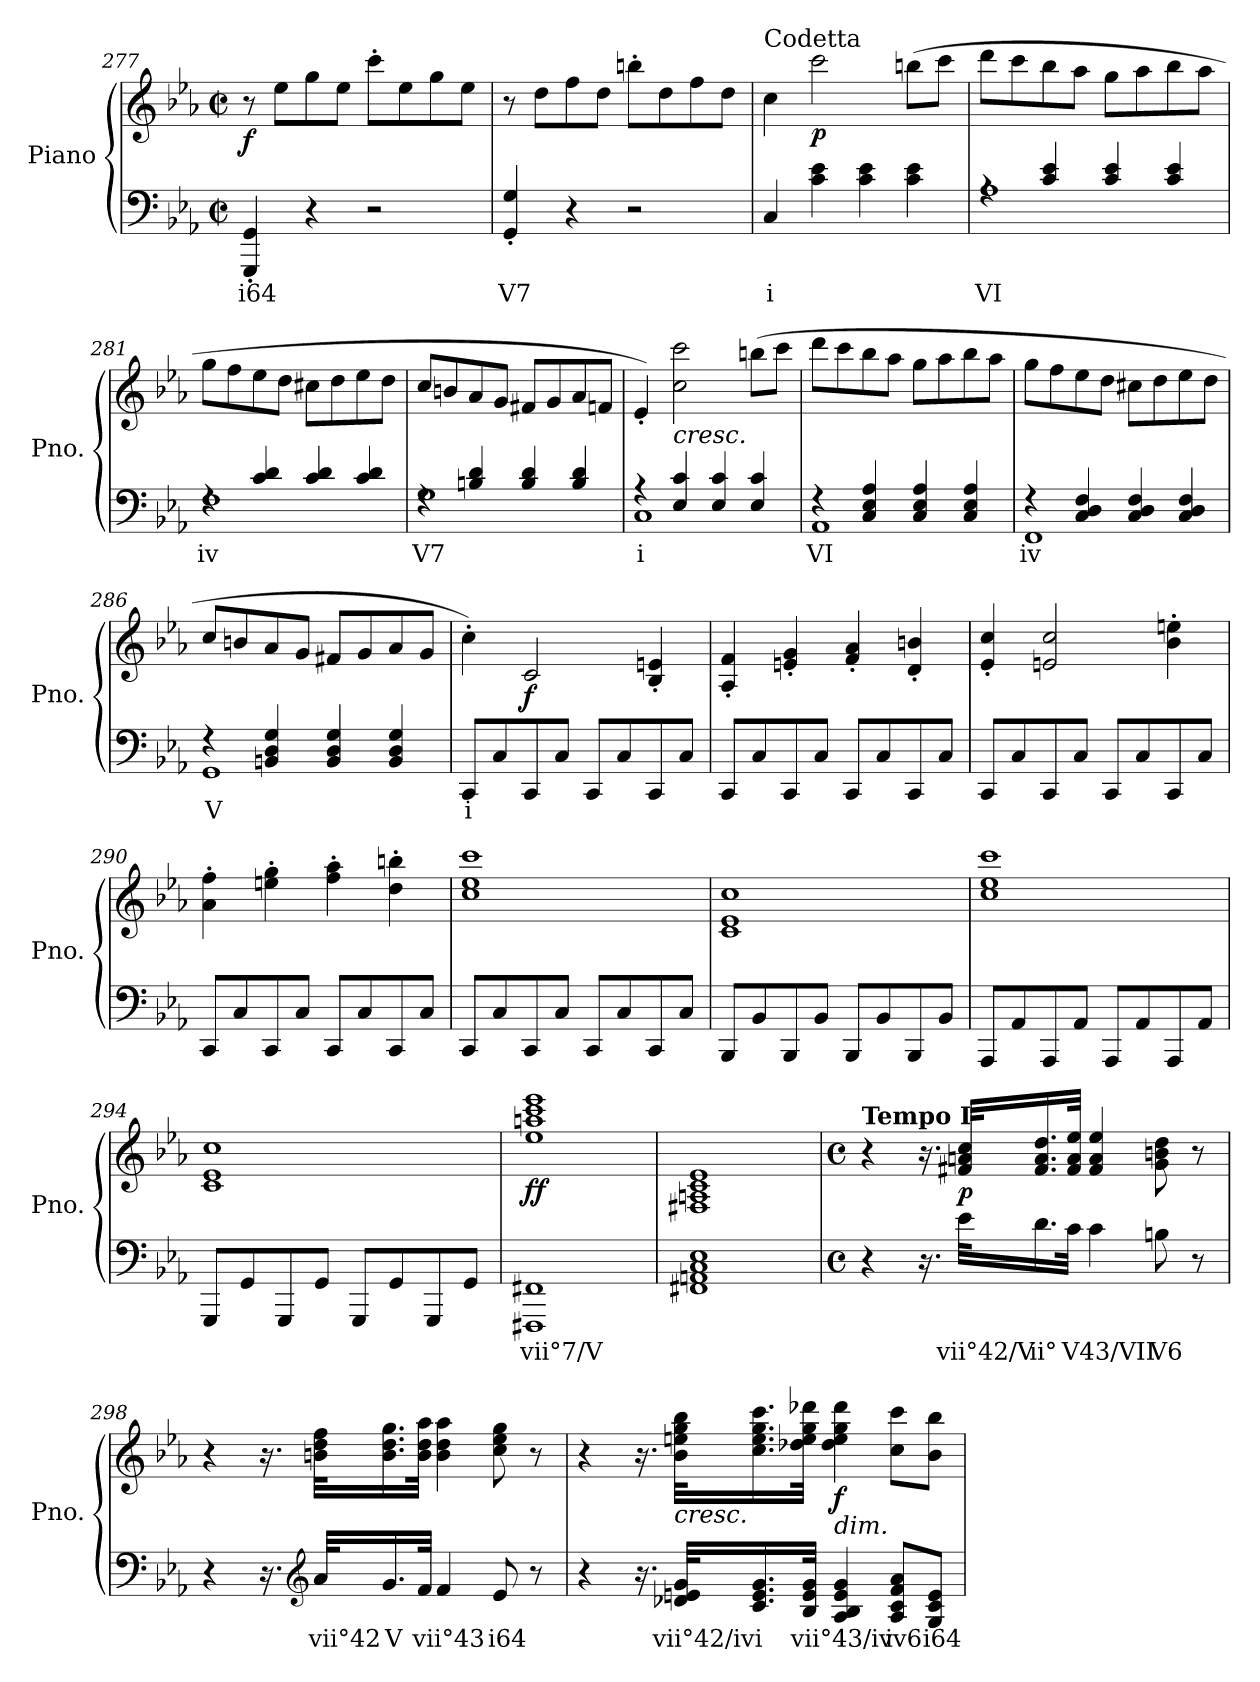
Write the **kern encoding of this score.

**kern	**text	**kern	**dynam
*part1	*part1	*part1	*part1
*staff2	*staff2	*staff1	*staff1/2
*I"Piano	*	*	*
*I'Pno.	*	*	*
*clefF4	*	*clefG2	*
*k[b-e-a-]	*	*k[b-e-a-]	*
*M2/2	*	*M2/2	*
*met(c|)	*	*met(c|)	*
=277	=277	=277	=277
!	!LO:LY:b	!	!LO:DY:b
4GGG/' 4GG/'	i64	8r	f
.	.	8ee-\L	.
4r	.	8gg\	.
.	.	8ee-\J	.
2r	.	8ccc'\L	.
.	.	8ee-\	.
.	.	8gg\	.
.	.	8ee-\J	.
=278	=278	=278	=278
!	!LO:LY:b	!	!
4GG/' 4G/'	V7	8r	.
.	.	8dd\L	.
4r	.	8ff\	.
.	.	8dd\J	.
2r	.	8bbn'\L	.
.	.	8dd\	.
.	.	8ff\	.
.	.	8dd\J	.
=279	=279	=279	=279
!	!	!LO:TX:a:t=Codetta	!
!	!LO:LY:b	!	!
4C/	i	4cc\	.
!	!	!	!LO:DY:b
4c\ 4e-\	.	2ccc\	p
4c\ 4e-\	.	.	.
4c\ 4e-\	.	(>8bbn\L	.
.	.	8ccc\J	.
=280	=280	=280	=280
*^	*	*	*
!	!	!LO:LY:b	!	!
4rA	1A-	VI	8ddd\L	.
.	.	.	8ccc\	.
4c/ 4e-/	.	.	8bb-\	.
.	.	.	8aa-\J	.
4c/ 4e-/	.	.	8gg\L	.
.	.	.	8aa-\	.
4c/ 4e-/	.	.	8bb-\	.
.	.	.	8aa-\J	.
=281	=281	=281	=281	=281
!	!	!LO:LY:b	!	!
4rF	1F	iv	8gg\L	.
.	.	.	8ff\	.
4c/ 4d/	.	.	8ee-\	.
.	.	.	8dd\J	.
4c/ 4d/	.	.	8cc#X\L	.
.	.	.	8dd\	.
4c/ 4d/	.	.	8ee-\	.
.	.	.	8dd\J	.
=282	=282	=282	=282	=282
!	!	!LO:LY:b	!	!
4rF	1G	V7	8cc/L	.
.	.	.	8bn/	.
4Bn/ 4d/	.	.	8a-/	.
.	.	.	8g/J	.
4B/ 4d/	.	.	8f#X/L	.
.	.	.	8g/	.
4B/ 4d/	.	.	8a-/	.
.	.	.	8fn/J	.
=283	=283	=283	=283	=283
!	!	!LO:LY:b	!	!
4r	1C	i	4e-'/)	.
!	!	!	!LO:TX:b:i:t=cresc.	!
4E-/ 4c/	.	.	2cc\ 2ccc\	.
4E-/ 4c/	.	.	.	.
4E-/ 4c/	.	.	(>8bbn\L	.
.	.	.	8ccc\J	.
!!LO:LB:g=z
=284	=284	=284	=284	=284
!	!	!LO:LY:b	!	!
4r	1AA-	VI	8ddd\L	.
.	.	.	8ccc\	.
4C/ 4E-/ 4A-/	.	.	8bb-\	.
.	.	.	8aa-\J	.
4C/ 4E-/ 4A-/	.	.	8gg\L	.
.	.	.	8aa-\	.
4C/ 4E-/ 4A-/	.	.	8bb-\	.
.	.	.	8aa-\J	.
=285	=285	=285	=285	=285
!	!	!LO:LY:b	!	!
4r	1FF	iv	8gg\L	.
.	.	.	8ff\	.
4C/ 4D/ 4F/	.	.	8ee-\	.
.	.	.	8dd\J	.
4C/ 4D/ 4F/	.	.	8cc#X\L	.
.	.	.	8dd\	.
4C/ 4D/ 4F/	.	.	8ee-\	.
.	.	.	8dd\J	.
=286	=286	=286	=286	=286
!	!	!LO:LY:b	!	!
4r	1GG	V	8cc/L	.
.	.	.	8bn/	.
4BBn/ 4D/ 4G/	.	.	8a-/	.
.	.	.	8g/J	.
4BB/ 4D/ 4G/	.	.	8f#X/L	.
.	.	.	8g/	.
4BB/ 4D/ 4G/	.	.	8a-/	.
.	.	.	8g/J	.
*v	*v	*	*	*
=287	=287	=287	=287
!	!LO:LY:b	!	!
8CC/L	i	4cc'\)	.
8C/	.	.	.
!	!	!	!LO:DY:b
8CC/	.	2c/	f
8C/J	.	.	.
8CC/L	.	.	.
8C/	.	.	.
8CC/	.	4B-/' 4en/'	.
8C/J	.	.	.
=288	=288	=288	=288
8CC/L	.	4A-/' 4f/'	.
8C/	.	.	.
8CC/	.	4en/' 4g/'	.
8C/J	.	.	.
8CC/L	.	4f/' 4a-/'	.
8C/	.	.	.
8CC/	.	4d/' 4bn/'	.
8C/J	.	.	.
=289	=289	=289	=289
8CC/L	.	4e-/' 4cc/'	.
8C/	.	.	.
8CC/	.	2en/ 2cc/	.
8C/J	.	.	.
8CC/L	.	.	.
8C/	.	.	.
8CC/	.	4b-\' 4een\'	.
8C/J	.	.	.
=290	=290	=290	=290
8CC/L	.	4a-\' 4ff\'	.
8C/	.	.	.
8CC/	.	4een\' 4gg\'	.
8C/J	.	.	.
8CC/L	.	4ff\' 4aa-\'	.
8C/	.	.	.
8CC/	.	4dd\' 4bbn\'	.
8C/J	.	.	.
!!LO:PB:g=z
=291	=291	=291	=291
8CC/L	.	1cc 1ee- 1ccc	.
8C/	.	.	.
8CC/	.	.	.
8C/J	.	.	.
8CC/L	.	.	.
8C/	.	.	.
8CC/	.	.	.
8C/J	.	.	.
=292	=292	=292	=292
8BBB-/L	.	1c 1e- 1cc	.
8BB-/	.	.	.
8BBB-/	.	.	.
8BB-/J	.	.	.
8BBB-/L	.	.	.
8BB-/	.	.	.
8BBB-/	.	.	.
8BB-/J	.	.	.
=293	=293	=293	=293
8AAA-/L	.	1cc 1ee- 1ccc	.
8AA-/	.	.	.
8AAA-/	.	.	.
8AA-/J	.	.	.
8AAA-/L	.	.	.
8AA-/	.	.	.
8AAA-/	.	.	.
8AA-/J	.	.	.
=294	=294	=294	=294
8GGG/L	.	1c 1e- 1cc	.
8GG/	.	.	.
8GGG/	.	.	.
8GG/J	.	.	.
8GGG/L	.	.	.
8GG/	.	.	.
8GGG/	.	.	.
8GG/J	.	.	.
=295	=295	=295	=295
!	!LO:LY:b	!	!LO:DY:b
1FFF#X 1FF#X	vii°7/V	1ee- 1aan 1ccc 1eee-	ff
=296	=296	=296	=296
1FF#X 1AAn 1C 1E-	.	1F#X 1An 1c 1e-	.
=297	=297	=297	=297
*M4/4	*	*M4/4	*
*met(c)	*	*met(c)	*
*	*	*MM30	*
!	!	!LO:TX:a:B:t=Tempo I	!
4r	.	4r	.
16.r	.	16.r	.
!	!LO:LY:b	!	!LO:DY:b
32e-\KLL	vii°42/V	32f#X/ 32an/ 32cc/KLL	p
!	!LO:LY:b	!	!
16.d\	ii°	16.f#/ 16.a/ 16.dd/	.
!	!LO:LY:b	!	!
32c\JJk	V43/VII	32f#/ 32a/ 32ee-/JJk	.
4c\	.	4f#/ 4a/ 4ee-/	.
!	!LO:LY:b	!	!
8Bn\	V6	8g\ 8bn\ 8dd\	.
8r	.	8r	.
!!LO:LB:g=z
=298	=298	=298	=298
4r	.	4r	.
16.r	.	16.r	.
*clefG2	*	*	*
!	!LO:LY:b	!	!
32a-/KLL	vii°42	32bn\ 32dd\ 32ff\KLL	.
!	!LO:LY:b	!	!
16.g/	V	16.b\ 16.dd\ 16.gg\	.
!	!LO:LY:b	!	!
32f/JJk	vii°43	32b\ 32dd\ 32aa-\JJk	.
4f/	.	4b\ 4dd\ 4aa-\	.
!	!LO:LY:b	!	!
8e-/	i64	8cc\ 8ee-\ 8gg\	.
8r	.	8r	.
=299	=299	=299	=299
4r	.	4r	.
16.r	.	16.r	.
!	!	!LO:TX:b:i:t=cresc.	!
!	!LO:LY:b	!	!
32d-X/ 32en/ 32g/KLL	vii°42/iv	32b-\ 32een\ 32gg\ 32bb-\KLL	.
!	!LO:LY:b	!	!
16.c/ 16.e/ 16.g/	i	16.cc\ 16.ee\ 16.gg\ 16.ccc\	.
!	!LO:LY:b	!	!
32B-/ 32e/ 32g/JJk	vii°43/iv	32dd-X\ 32ee\ 32gg\ 32ddd-X\JJk	.
!	!	!LO:TX:b:i:t=dim.	!
!	!	!	!LO:DY:b
4A-/ 4B-/ 4e/ 4g/	.	4dd-\ 4ee\ 4gg\ 4ddd-\	f
!	!LO:LY:b	!	!
8A-/ 8c/ 8f/ 8a-/L	iv6	8cc\ 8ccc\L	.
!	!LO:LY:b	!	!
8G/ 8c/ 8e/J	i64	8b-\ 8bb-\J	.
=	=	=	=
*-	*-	*-	*-
